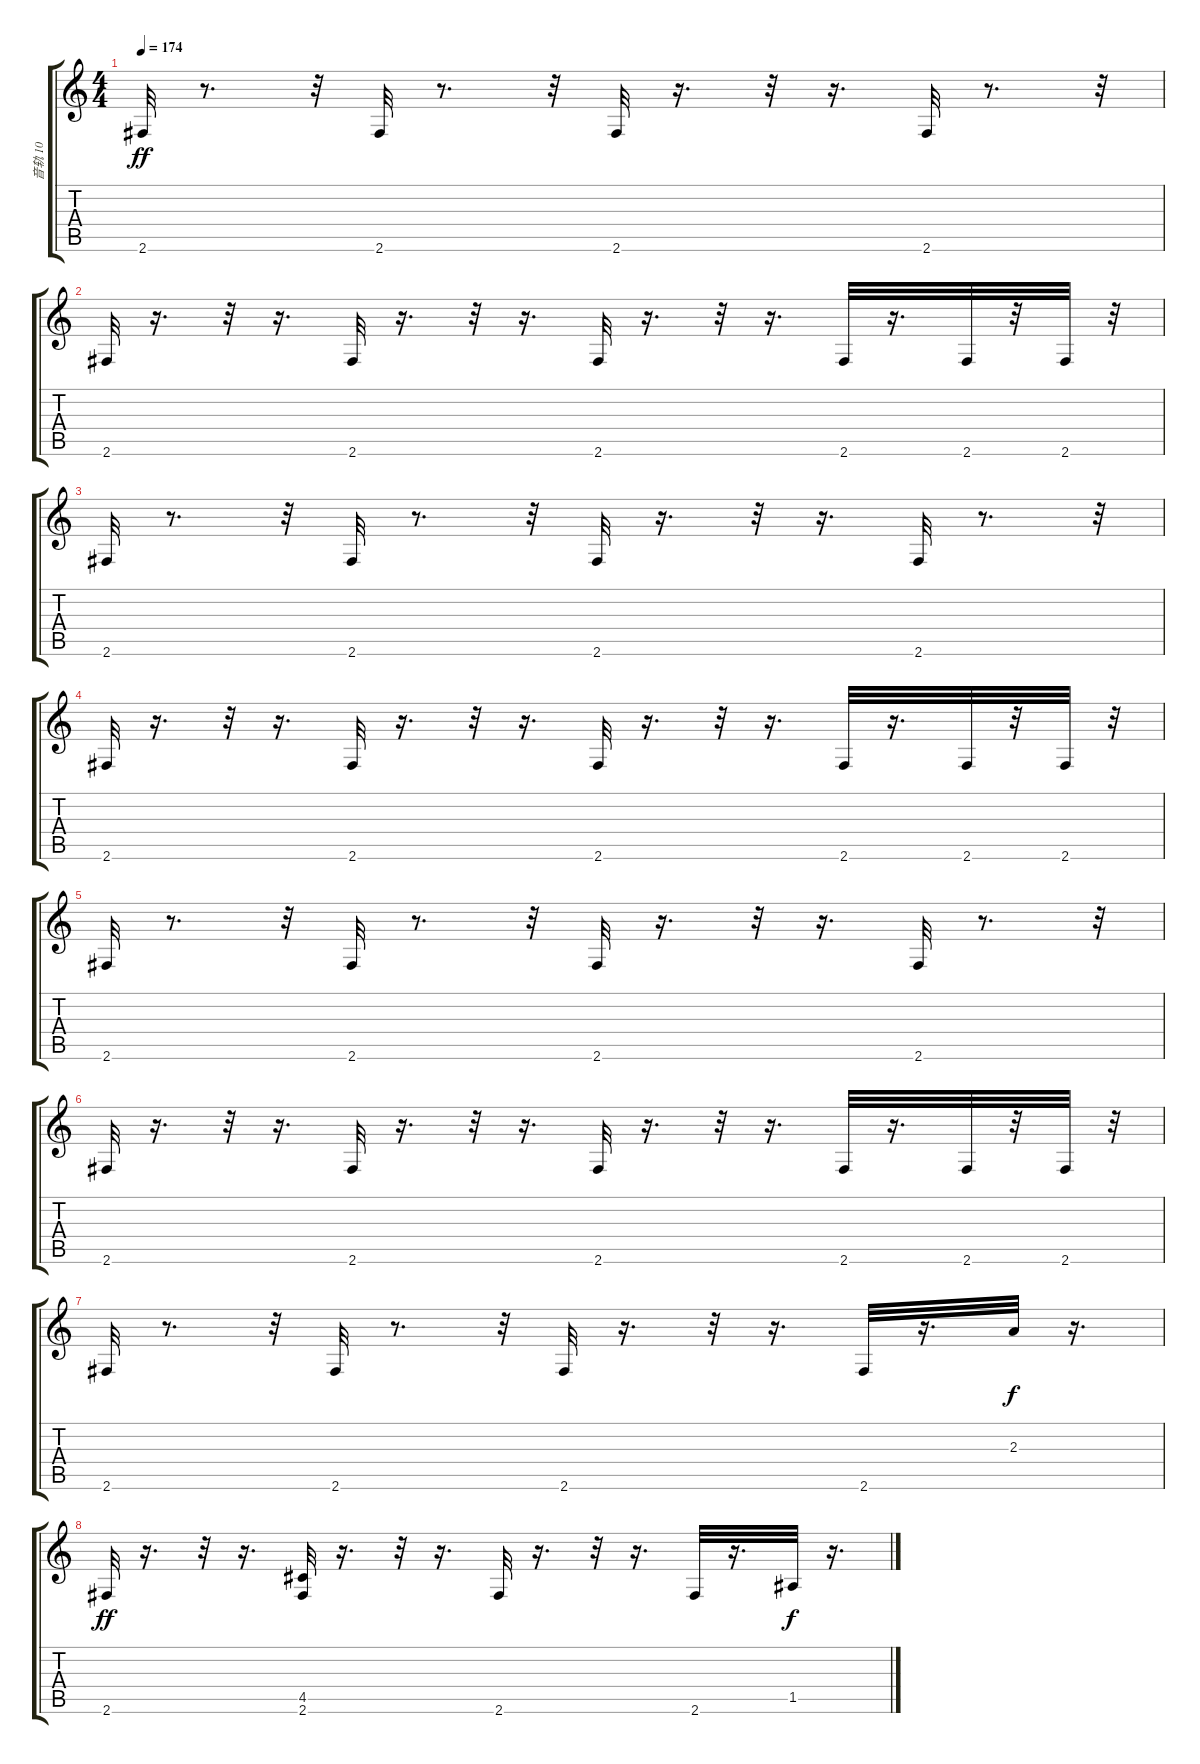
\track ("音轨 10" "音轨 10") {instrument acousticguitarsteel}
\staff {score tabs}
\tuning (E4 B3 G3 D3 A2 E2) {hide}
\ts (4 4)
\tempo 174
\clef g2
\ks c
2.6.32{dy ff} r.8{d} r.32 2.6.32 r.8{d} r.32 2.6.32 r.16{d} r.32 r.16{d} 2.6.32 r.8{d} r.32 |
2.6.32 r.16{d} r.32 r.16{d} 2.6.32 r.16{d} r.32 r.16{d} 2.6.32 r.16{d} r.32 r.16{d} 2.6.32 r.16{d} 2.6.32 r.32 2.6.32 r.32 |
2.6.32 r.8{d} r.32 2.6.32 r.8{d} r.32 2.6.32 r.16{d} r.32 r.16{d} 2.6.32 r.8{d} r.32 |
2.6.32 r.16{d} r.32 r.16{d} 2.6.32 r.16{d} r.32 r.16{d} 2.6.32 r.16{d} r.32 r.16{d} 2.6.32 r.16{d} 2.6.32 r.32 2.6.32 r.32 |
2.6.32 r.8{d} r.32 2.6.32 r.8{d} r.32 2.6.32 r.16{d} r.32 r.16{d} 2.6.32 r.8{d} r.32 |
2.6.32 r.16{d} r.32 r.16{d} 2.6.32 r.16{d} r.32 r.16{d} 2.6.32 r.16{d} r.32 r.16{d} 2.6.32 r.16{d} 2.6.32 r.32 2.6.32 r.32 |
2.6.32 r.8{d} r.32 2.6.32 r.8{d} r.32 2.6.32 r.16{d} r.32 r.16{d} 2.6.32 r.16{d} 2.3.32{dy f} r.16{d} |
2.6.32{dy ff} r.16{d} r.32 r.16{d} (4.5 2.6).32 r.16{d} r.32 r.16{d} 2.6.32 r.16{d} r.32 r.16{d} 2.6.32 r.16{d} 1.5.32{dy f} r.16{d}
